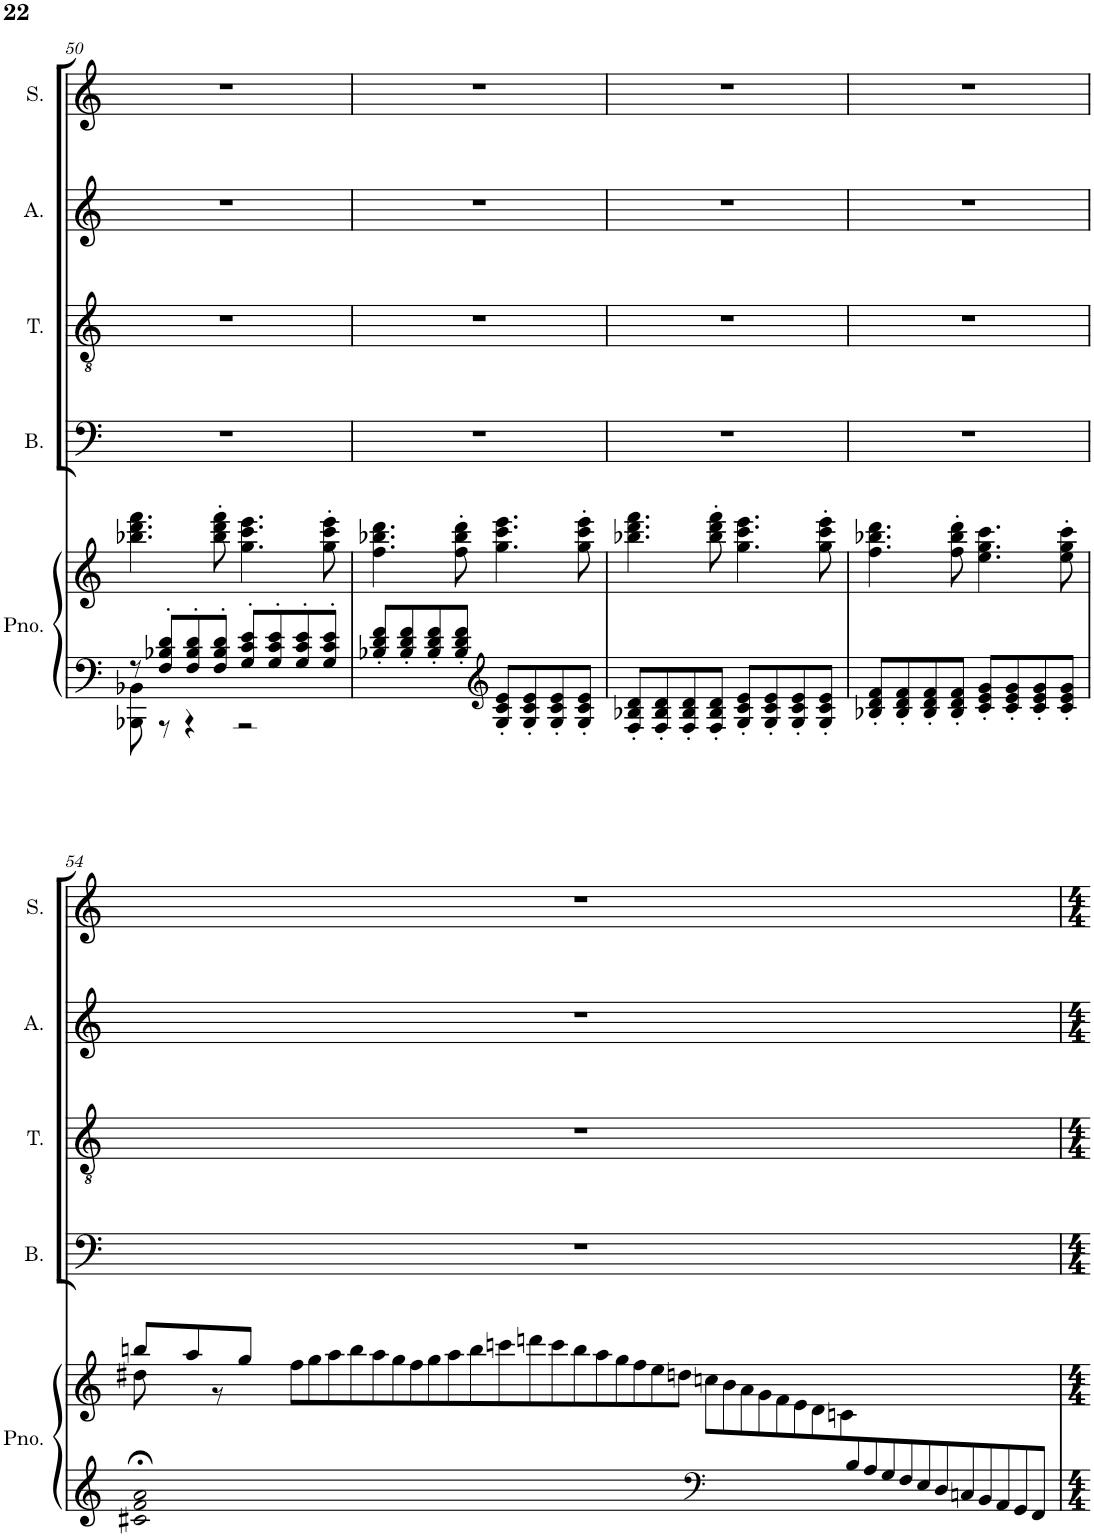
**kern	**kern	**kern	**kern	**kern	**kern
*part5	*part5	*part4	*part3	*part2	*part1
*staff6	*staff5	*staff4	*staff3	*staff2	*staff1
*I"Piano	*	*I"Bass	*I"Tenor	*I"Alto	*I"Soprano
*I'Pno.	*	*I'B.	*I'T.	*I'A.	*I'S.
!!LO:PB:g=z
*clefF4	*clefG2	*clefF4	*clefGv2	*clefG2	*clefG2
*k[]	*k[]	*k[]	*k[]	*k[]	*k[]
*M4/4	*M4/4	*M4/4	*M4/4	*M4/4	*M4/4
=50	=50	=50	=50	=50	=50
*^	*	*	*	*	*
8r	8BBB-X\ 8BB-X\	4.bb-X\ 4.ddd\ 4.fff\	1r	1r	1r	1r
8F/' 8B-X/' 8d/'L	8rCC	.	.	.	.	.
8F/' 8B-/' 8d/'	4rDD	.	.	.	.	.
8F/' 8B-/' 8d/'J	.	8bb-\' 8ddd\' 8fff\'	.	.	.	.
8G/' 8c/' 8e/'L	2rCC	4.gg\ 4.ccc\ 4.eee\	.	.	.	.
8G/' 8c/' 8e/'	.	.	.	.	.	.
8G/' 8c/' 8e/'	.	.	.	.	.	.
8G/' 8c/' 8e/'J	.	8gg\' 8ccc\' 8eee\'	.	.	.	.
*v	*v	*	*	*	*	*
=51	=51	=51	=51	=51	=51
8B-X/' 8d/' 8f/'L	4.ff\ 4.bb-X\ 4.ddd\	1r	1r	1r	1r
8B-/' 8d/' 8f/'	.	.	.	.	.
8B-/' 8d/' 8f/'	.	.	.	.	.
8B-/' 8d/' 8f/'J	8ff\' 8bb-\' 8ddd\'	.	.	.	.
*clefG2	*	*	*	*	*
8G/' 8c/' 8e/'L	4.gg\ 4.ccc\ 4.eee\	.	.	.	.
8G/' 8c/' 8e/'	.	.	.	.	.
8G/' 8c/' 8e/'	.	.	.	.	.
8G/' 8c/' 8e/'J	8gg\' 8ccc\' 8eee\'	.	.	.	.
=52	=52	=52	=52	=52	=52
8F/' 8B-X/' 8d/'L	4.bb-X\ 4.ddd\ 4.fff\	1r	1r	1r	1r
8F/' 8B-/' 8d/'	.	.	.	.	.
8F/' 8B-/' 8d/'	.	.	.	.	.
8F/' 8B-/' 8d/'J	8bb-\' 8ddd\' 8fff\'	.	.	.	.
8G/' 8c/' 8e/'L	4.gg\ 4.ccc\ 4.eee\	.	.	.	.
8G/' 8c/' 8e/'	.	.	.	.	.
8G/' 8c/' 8e/'	.	.	.	.	.
8G/' 8c/' 8e/'J	8gg\' 8ccc\' 8eee\'	.	.	.	.
=53	=53	=53	=53	=53	=53
8B-X/' 8d/' 8f/'L	4.ff\ 4.bb-X\ 4.ddd\	1r	1r	1r	1r
8B-/' 8d/' 8f/'	.	.	.	.	.
8B-/' 8d/' 8f/'	.	.	.	.	.
8B-/' 8d/' 8f/'J	8ff\' 8bb-\' 8ddd\'	.	.	.	.
8c/' 8e/' 8g/'L	4.ee\ 4.gg\ 4.ccc\	.	.	.	.
8c/' 8e/' 8g/'	.	.	.	.	.
8c/' 8e/' 8g/'	.	.	.	.	.
8c/' 8e/' 8g/'J	8ee\' 8gg\' 8ccc\'	.	.	.	.
!!LO:LB:g=z
=54	=54	=54	=54	=54	=54
*M3/4	*M3/4	*M3/4	*M3/4	*M3/4	*M3/4
*^	*^	*	*	*	*
38%23ryy	2c#X;< 2f;< 2a;<	12bbn/L	8dd#X\	2.r	2.r	2.r	2.r
.	.	12aa/	.	.	.	.	.
.	.	.	8r	.	.	.	.
.	.	12gg/J	.	.	.	.	.
.	.	76ff\L	4ryy	.	.	.	.
.	.	76gg\	.	.	.	.	.
.	.	76aa\	.	.	.	.	.
.	.	76bb\	.	.	.	.	.
.	.	76aa\	.	.	.	.	.
.	.	76gg\	.	.	.	.	.
.	.	76ff\	.	.	.	.	.
.	.	76gg\	.	.	.	.	.
.	.	76aa\	.	.	.	.	.
.	.	76bb\	.	.	.	.	.
.	.	76cccn\	.	.	.	.	.
.	.	76dddn\	.	.	.	.	.
.	.	76ccc\	.	.	.	.	.
.	.	76bb\	.	.	.	.	.
.	.	76aa\	.	.	.	.	.
.	.	76gg\	.	.	.	.	.
.	.	76ff\	.	.	.	.	.
.	.	76ee\	.	.	.	.	.
.	.	76ddn\J	.	.	.	.	.
*clefF4	*	*	*	*	*	*	*
*	*	*Xbrackettup	*	*	*	*	*
.	4ryy	76ccn\L	4ryy	.	.	.	.
.	.	76b\	.	.	.	.	.
.	.	76a\	.	.	.	.	.
.	.	76g\	.	.	.	.	.
.	.	76f\	.	.	.	.	.
.	.	76e\	.	.	.	.	.
.	.	76d\	.	.	.	.	.
.	.	76cn\	.	.	.	.	.
76B/	.	76%11ryy	.	.	.	.	.
76A/	.	.	.	.	.	.	.
76G/	.	.	.	.	.	.	.
76F/	.	.	.	.	.	.	.
76E/	.	.	.	.	.	.	.
76D/	.	.	.	.	.	.	.
76Cn/	.	.	.	.	.	.	.
76BB/	.	.	.	.	.	.	.
76AA/	.	.	.	.	.	.	.
76GG/	.	.	.	.	.	.	.
76FF/J	.	.	.	.	.	.	.
*v	*v	*	*	*	*	*	*
*	*v	*v	*	*	*	*
=	=	=	=	=	=
*-	*-	*-	*-	*-	*-
